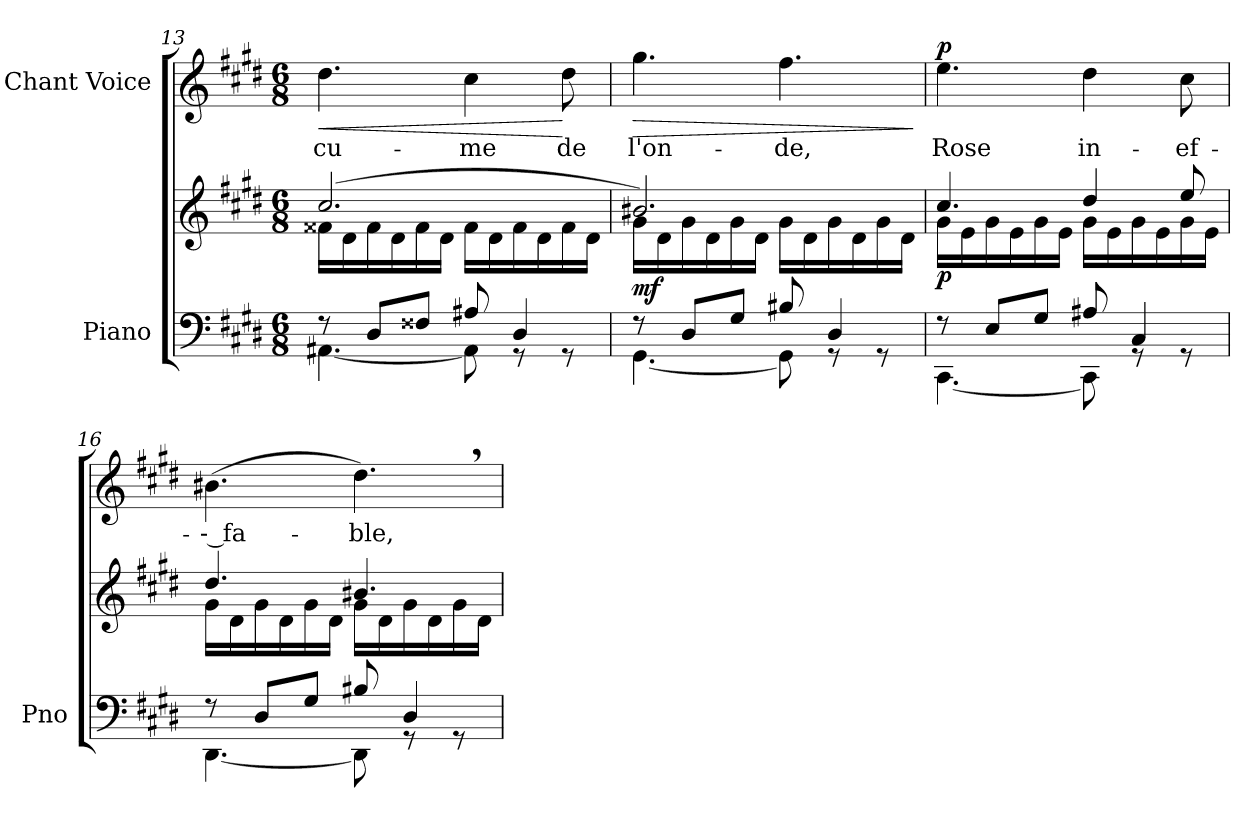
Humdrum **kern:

**kern	**kern	**dynam	**kern	**text	**dynam
*part2	*part2	*part2	*part1	*part1	*part1
*staff3	*staff2	*staff2/3	*staff1	*staff1	*staff1
*I"Piano	*	*	*I"Chant Voice	*	*
*I'Pno	*	*	*	*	*
*clefF4	*clefG2	*	*clefG2	*	*
*k[f#c#g#d#]	*k[f#c#g#d#]	*	*k[f#c#g#d#]	*	*
*M6/8	*M6/8	*	*M6/8	*	*
=13	=13	=13	=13	=13	=13
*^	*^	*	*	*	*
!	!	!	!	!	!	!LO:LY:b	!LO:HP:b
8r	[4.AA#X\	(>2.cc#/	16f##X\LL	.	4.dd#\	-cu-	<
.	.	.	16d#\	.	.	.	.
8D#/L	.	.	16f##\	.	.	.	.
.	.	.	16d#\	.	.	.	.
8F##X/J	.	.	16f##\	.	.	.	.
.	.	.	16d#\JJ	.	.	.	.
!	!	!	!	!	!	!LO:LY:b	!
8A#X/	8AA#\]	.	16f##\LL	.	4cc#\	-me	.
.	.	.	16d#\	.	.	.	.
4D#/	8rGG	.	16f##\	.	.	.	.
.	.	.	16d#\	.	.	.	.
!	!	!	!	!	!	!LO:LY:b	!
.	8rGG	.	16f##\	.	8dd#\	de	[
.	.	.	16d#\JJ	.	.	.	.
=14	=14	=14	=14	=14	=14	=14	=14
!	!	!	!	!LO:DY:b	!	!LO:LY:b	!LO:HP:b
8r	[4.GG#\	2.b#X/)	16g#\LL	mf	4.gg#\	l'on-	>
.	.	.	16d#\	.	.	.	.
8D#/L	.	.	16g#\	.	.	.	.
.	.	.	16d#\	.	.	.	.
8G#/J	.	.	16g#\	.	.	.	.
.	.	.	16d#\JJ	.	.	.	.
!	!	!	!	!	!	!LO:LY:b	!
8B#X/	8GG#\]	.	16g#\LL	.	4.ff#\	-de,	.
.	.	.	16d#\	.	.	.	.
4D#/	8rGG	.	16g#\	.	.	.	.
.	.	.	16d#\	.	.	.	.
.	8rGG	.	16g#\	.	.	.	.
.	.	.	16d#\JJ	.	.	.	.
*v	*v	*	*	*	*	*	*
*	*v	*v	*	*	*	*
.	.	.	.	.	]
=15	=15	=15	=15	=15	=15
*^	*^	*	*	*	*
!	!	!	!	!LO:DY:b	!	!LO:LY:b	!LO:DY:a
8r	[4.CC#\	4.cc#/	16g#\LL	p	4.ee\	Rose	p
.	.	.	16e\	.	.	.	.
8E/L	.	.	16g#\	.	.	.	.
.	.	.	16e\	.	.	.	.
8G#/J	.	.	16g#\	.	.	.	.
.	.	.	16e\JJ	.	.	.	.
!	!	!	!	!	!	!LO:LY:b	!
8A#X/	8CC#\]	4dd#/	16g#\LL	.	4dd#\	in-	.
.	.	.	16e\	.	.	.	.
4C#/	8rGG	.	16g#\	.	.	.	.
.	.	.	16e\	.	.	.	.
!	!	!	!	!	!	!LO:LY:b	!
.	8rGG	8ee/	16g#\	.	8cc#\	-ef-	.
.	.	.	16e\JJ	.	.	.	.
!!LO:LB:g=z
=16	=16	=16	=16	=16	=16	=16	=16
!	!	!	!	!	!	!LO:LY:b	!
8r	[4.DD#\	4.dd#/	16g#\LL	.	(>4.b#X\	-- fa-	.
.	.	.	16d#\	.	.	.	.
8D#/L	.	.	16g#\	.	.	.	.
.	.	.	16d#\	.	.	.	.
8G#/J	.	.	16g#\	.	.	.	.
.	.	.	16d#\JJ	.	.	.	.
!	!	!	!	!	!	!LO:LY:b	!
8B#X/	8DD#\]	4.b#X/	16g#\LL	.	4.dd#,\)	-ble,	.
.	.	.	16d#\	.	.	.	.
4D#/	8rGG	.	16g#\	.	.	.	.
.	.	.	16d#\	.	.	.	.
.	8rGG	.	16g#\	.	.	.	.
.	.	.	16d#\JJ	.	.	.	.
*v	*v	*	*	*	*	*	*
*	*v	*v	*	*	*	*
=	=	=	=	=	=
*-	*-	*-	*-	*-	*-
